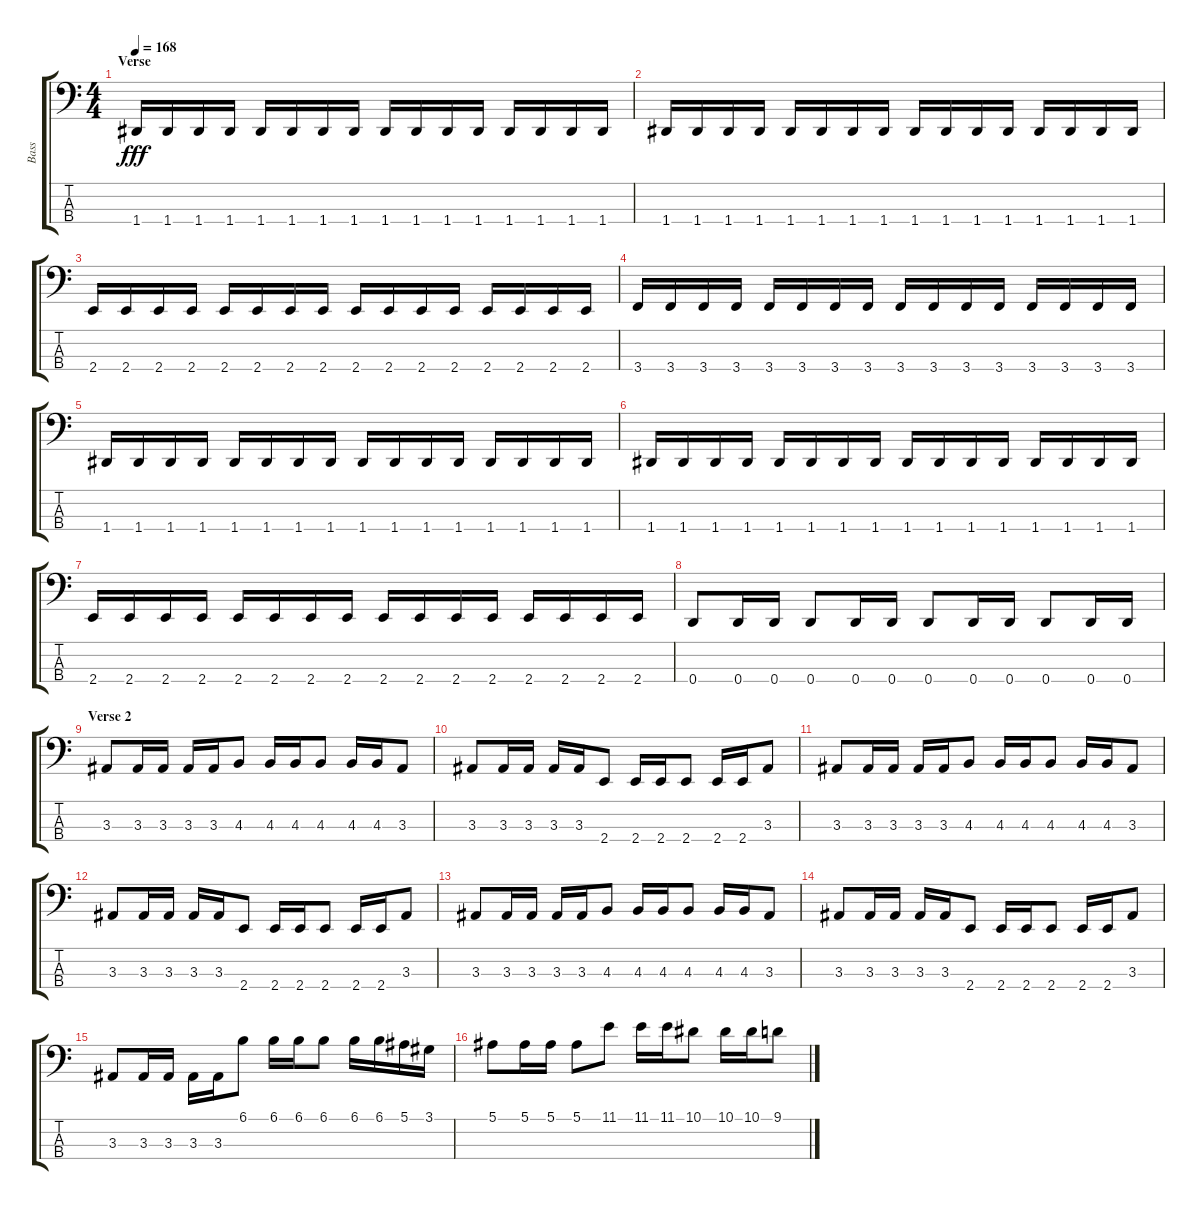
\track ("Bass" "Bass") {instrument electricbassfinger}
\staff {score tabs}
\tuning (F2 C2 G1 D1) {hide}
\ts (4 4)
\section ("" "Verse")
\tempo 168
\clef f4
\ks c
1.4.16{dy fff} 1.4.16 1.4.16 1.4.16 1.4.16 1.4.16 1.4.16 1.4.16 1.4.16 1.4.16 1.4.16 1.4.16 1.4.16 1.4.16 1.4.16 1.4.16 |
1.4.16 1.4.16 1.4.16 1.4.16 1.4.16 1.4.16 1.4.16 1.4.16 1.4.16 1.4.16 1.4.16 1.4.16 1.4.16 1.4.16 1.4.16 1.4.16 |
2.4.16 2.4.16 2.4.16 2.4.16 2.4.16 2.4.16 2.4.16 2.4.16 2.4.16 2.4.16 2.4.16 2.4.16 2.4.16 2.4.16 2.4.16 2.4.16 |
3.4.16 3.4.16 3.4.16 3.4.16 3.4.16 3.4.16 3.4.16 3.4.16 3.4.16 3.4.16 3.4.16 3.4.16 3.4.16 3.4.16 3.4.16 3.4.16 |
1.4.16 1.4.16 1.4.16 1.4.16 1.4.16 1.4.16 1.4.16 1.4.16 1.4.16 1.4.16 1.4.16 1.4.16 1.4.16 1.4.16 1.4.16 1.4.16 |
1.4.16 1.4.16 1.4.16 1.4.16 1.4.16 1.4.16 1.4.16 1.4.16 1.4.16 1.4.16 1.4.16 1.4.16 1.4.16 1.4.16 1.4.16 1.4.16 |
2.4.16 2.4.16 2.4.16 2.4.16 2.4.16 2.4.16 2.4.16 2.4.16 2.4.16 2.4.16 2.4.16 2.4.16 2.4.16 2.4.16 2.4.16 2.4.16 |
0.4.8 0.4.16 0.4.16 0.4.8 0.4.16 0.4.16 0.4.8 0.4.16 0.4.16 0.4.8 0.4.16 0.4.16 |
\section ("" "Verse 2")
3.3.8 3.3.16 3.3.16 3.3.16 3.3.16 4.3.8 4.3.16 4.3.16 4.3.8 4.3.16 4.3.16 3.3.8 |
3.3.8 3.3.16 3.3.16 3.3.16 3.3.16 2.4.8 2.4.16 2.4.16 2.4.8 2.4.16 2.4.16 3.3.8 |
3.3.8 3.3.16 3.3.16 3.3.16 3.3.16 4.3.8 4.3.16 4.3.16 4.3.8 4.3.16 4.3.16 3.3.8 |
3.3.8 3.3.16 3.3.16 3.3.16 3.3.16 2.4.8 2.4.16 2.4.16 2.4.8 2.4.16 2.4.16 3.3.8 |
3.3.8 3.3.16 3.3.16 3.3.16 3.3.16 4.3.8 4.3.16 4.3.16 4.3.8 4.3.16 4.3.16 3.3.8 |
3.3.8 3.3.16 3.3.16 3.3.16 3.3.16 2.4.8 2.4.16 2.4.16 2.4.8 2.4.16 2.4.16 3.3.8 |
3.3.8 3.3.16 3.3.16 3.3.16 3.3.16 6.1.8 6.1.16 6.1.16 6.1.8 6.1.16 6.1.16 5.1.16 3.1.16 |
5.1.8 5.1.16 5.1.16 5.1.8 11.1.8 11.1.16 11.1.16 10.1.8 10.1.16 10.1.16 9.1.8
